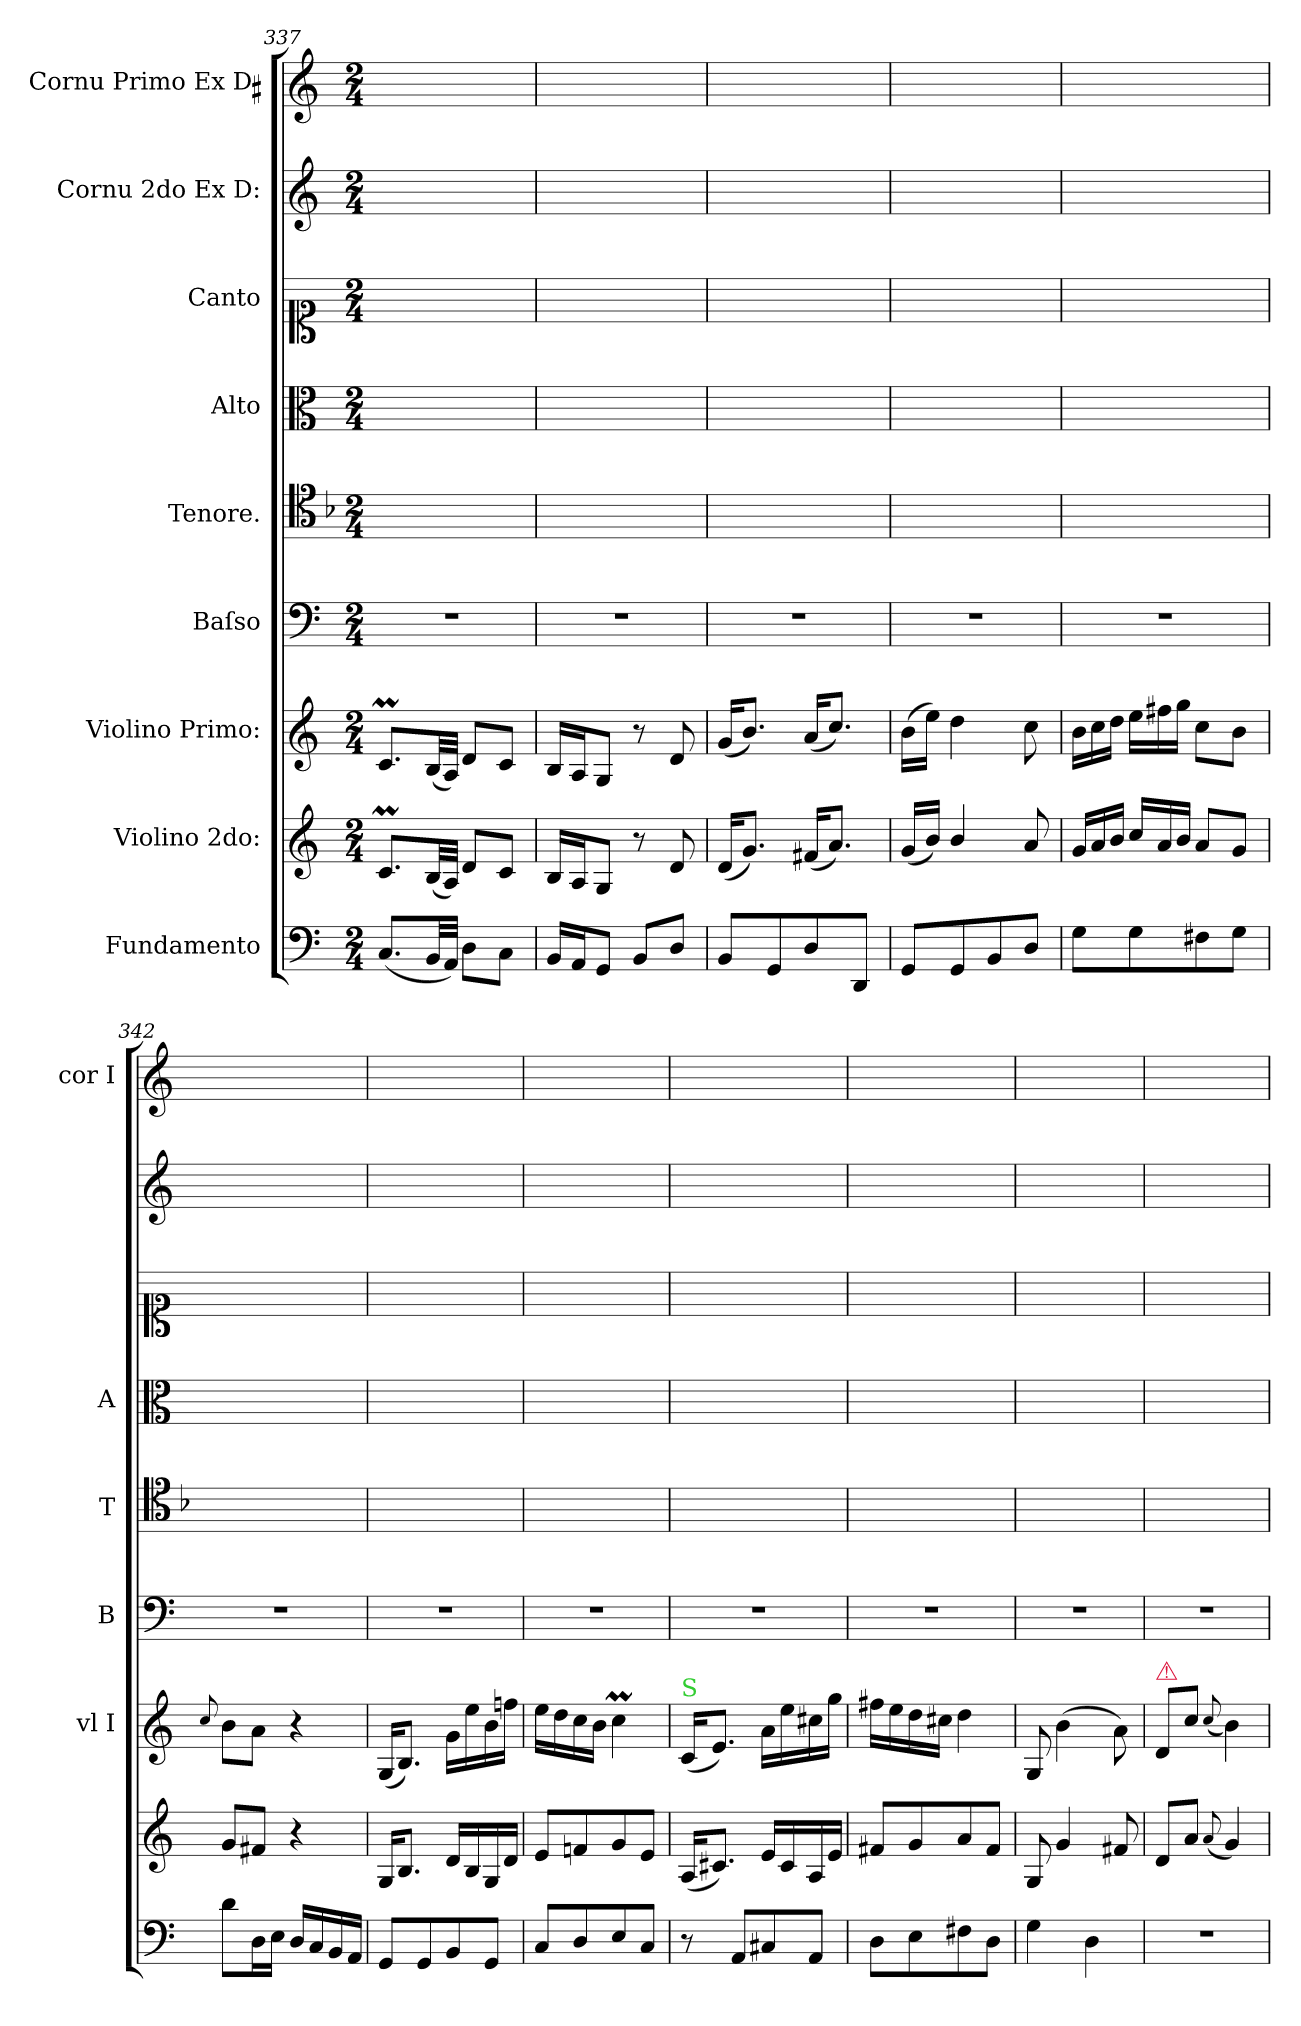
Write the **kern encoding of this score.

**kern	**kern	**kern	**kern	**kern	**kern	**kern	**kern	**kern
*part9	*part8	*part7	*part6	*part5	*part4	*part3	*part2	*part1
*staff9	*staff8	*staff7	*staff6	*staff5	*staff4	*staff3	*staff2	*staff1
*I"Fundamento	*I"Violino 2do:	*I"Violino Primo:	*I"Baſso	*I"Tenore.	*I"Alto	*I"Canto	*I"Cornu 2do Ex D:	*I"Cornu Primo Ex D#
*	*	*I'vl I	*I'B	*I'T	*I'A	*	*	*I'cor I
*clefF4	*clefG2	*clefG2	*clefF4	*clefC4	*clefC3	*clefC1	*clefG2	*clefG2
*	*	*	*	*	*	*	*ITrd6c10	*ITrd6c10
*k[]	*k[]	*k[]	*k[]	*k[b-]	*k[]	*k[]	*k[f#c#]	*k[f#c#]
*M2/4	*M2/4	*M2/4	*M2/4	*M2/4	*M2/4	*M2/4	*M2/4	*M2/4
=337	=337	=337	=337	=337	=337	=337	=337	=337
(8.C/L	8.cM/L	8.cM/L	2r	2ryy	2ryy	2ryy	2ryy	2ryy
32BB/LL	(32B/LL	(32B/LL	.	.	.	.	.	.
32AA/JJJ)	32A/JJJ)	32A/JJJ)	.	.	.	.	.	.
8D\L	8d/L	8d/L	.	.	.	.	.	.
8C\J	8c/J	8c/J	.	.	.	.	.	.
=338	=338	=338	=338	=338	=338	=338	=338	=338
16BB/LL	16B/LL	16B/LL	2r	2ryy	2ryy	2ryy	2ryy	2ryy
16AA/J	16A/J	16A/J	.	.	.	.	.	.
8GG/J	8G/J	8G/J	.	.	.	.	.	.
8BB/L	8r	8r	.	.	.	.	.	.
8D/J	8d/	8d/	.	.	.	.	.	.
=339	=339	=339	=339	=339	=339	=339	=339	=339
8BB/L	(16d/KL	(16g/KL	2r	2ryy	2ryy	2ryy	2ryy	2ryy
.	8.g/J)	8.b/J)	.	.	.	.	.	.
8GG/	.	.	.	.	.	.	.	.
8D/	(16f#X/KL	(16a/KL	.	.	.	.	.	.
.	8.a/J)	8.cc/J)	.	.	.	.	.	.
8DD/J	.	.	.	.	.	.	.	.
=340	=340	=340	=340	=340	=340	=340	=340	=340
8GG/L	(16g/LL	(16b\LL	2r	2ryy	2ryy	2ryy	2ryy	2ryy
.	16b/JJ)	16ee\JJ)	.	.	.	.	.	.
8GG/	4b/	4dd\	.	.	.	.	.	.
8BB/	.	.	.	.	.	.	.	.
8D/J	8a/	8cc\	.	.	.	.	.	.
=341	=341	=341	=341	=341	=341	=341	=341	=341
*	*Xtuplet	*Xtuplet	*	*	*	*	*	*
8G\L	24g/LL	24b\LL	2r	2ryy	2ryy	2ryy	2ryy	2ryy
.	24a/	24cc\	.	.	.	.	.	.
.	24b/JJ	24dd\JJ	.	.	.	.	.	.
8G\	24cc/LL	24ee\LL	.	.	.	.	.	.
.	24a/	24ff#X\	.	.	.	.	.	.
.	24b/JJ	24gg\JJ	.	.	.	.	.	.
8F#X\	8a/L	8cc\L	.	.	.	.	.	.
8G\J	8g/J	8b\J	.	.	.	.	.	.
=342	=342	=342	=342	=342	=342	=342	=342	=342
.	.	8qqcc/	.	.	.	.	.	.
8d\L	8g/L	8b\L	2r	2ryy	2ryy	2ryy	2ryy	2ryy
16D\L	8f#X/J	8a\J	.	.	.	.	.	.
16E\JJ	.	.	.	.	.	.	.	.
16D/LL	4r	4r	.	.	.	.	.	.
16C/	.	.	.	.	.	.	.	.
16BB/	.	.	.	.	.	.	.	.
16AA/JJ	.	.	.	.	.	.	.	.
=343	=343	=343	=343	=343	=343	=343	=343	=343
8GG/L	16G/KL	(16G/KL	2r	2ryy	2ryy	2ryy	2ryy	2ryy
.	8.B/J	8.B/J)	.	.	.	.	.	.
8GG/	.	.	.	.	.	.	.	.
8BB/	16d/LL	16g\LL	.	.	.	.	.	.
.	16B/	16ee\	.	.	.	.	.	.
8GG/J	16G/	16b\	.	.	.	.	.	.
.	16d/JJ	16ffn\JJ	.	.	.	.	.	.
=344	=344	=344	=344	=344	=344	=344	=344	=344
8C/L	8e/L	16ee\LL	2r	2ryy	2ryy	2ryy	2ryy	2ryy
.	.	16dd\	.	.	.	.	.	.
8D/	8fn/	16cc\	.	.	.	.	.	.
.	.	16b\JJ	.	.	.	.	.	.
8E/	8g/	4ccM\	.	.	.	.	.	.
8C/J	8e/J	.	.	.	.	.	.	.
=345	=345	=345	=345	=345	=345	=345	=345	=345
!	!	!LO:TX:a:color=limegreen:t=S	!	!	!	!	!	!
8r	(16A/KL	(16c/KL	2r	2ryy	2ryy	2ryy	2ryy	2ryy
.	8.c#X/J)	8.e/J)	.	.	.	.	.	.
8AA/L	.	.	.	.	.	.	.	.
8C#X/	16e/LL	16a\LL	.	.	.	.	.	.
.	16c#/	16ee\	.	.	.	.	.	.
8AA/J	16A/	16cc#X\	.	.	.	.	.	.
.	16e/JJ	16gg\JJ	.	.	.	.	.	.
=346	=346	=346	=346	=346	=346	=346	=346	=346
8D\L	8f#X/L	16ff#X\LL	2r	2ryy	2ryy	2ryy	2ryy	2ryy
.	.	16ee\	.	.	.	.	.	.
8E\	8g/	16dd\	.	.	.	.	.	.
.	.	16cc#X\JJ	.	.	.	.	.	.
8F#X\	8a/	4dd\	.	.	.	.	.	.
8D\J	8f#/J	.	.	.	.	.	.	.
=347	=347	=347	=347	=347	=347	=347	=347	=347
4G\	8G/	8G/	2r	2ryy	2ryy	2ryy	2ryy	2ryy
.	4g/	(4b\	.	.	.	.	.	.
4D\	.	.	.	.	.	.	.	.
.	8f#X/	8a\)	.	.	.	.	.	.
=348	=348	=348	=348	=348	=348	=348	=348	=348
!	!	!LO:TX:a:color=crimson:t=⚠	!	!	!	!	!	!
2r	8d/L	8d/L	2r	2ryy	2ryy	2ryy	2ryy	2ryy
.	8a/J	8cc/J	.	.	.	.	.	.
.	(8qqa/	(8qqcc/	.	.	.	.	.	.
.	4g/)	4b\)	.	.	.	.	.	.
=	=	=	=	=	=	=	=	=
*-	*-	*-	*-	*-	*-	*-	*-	*-
